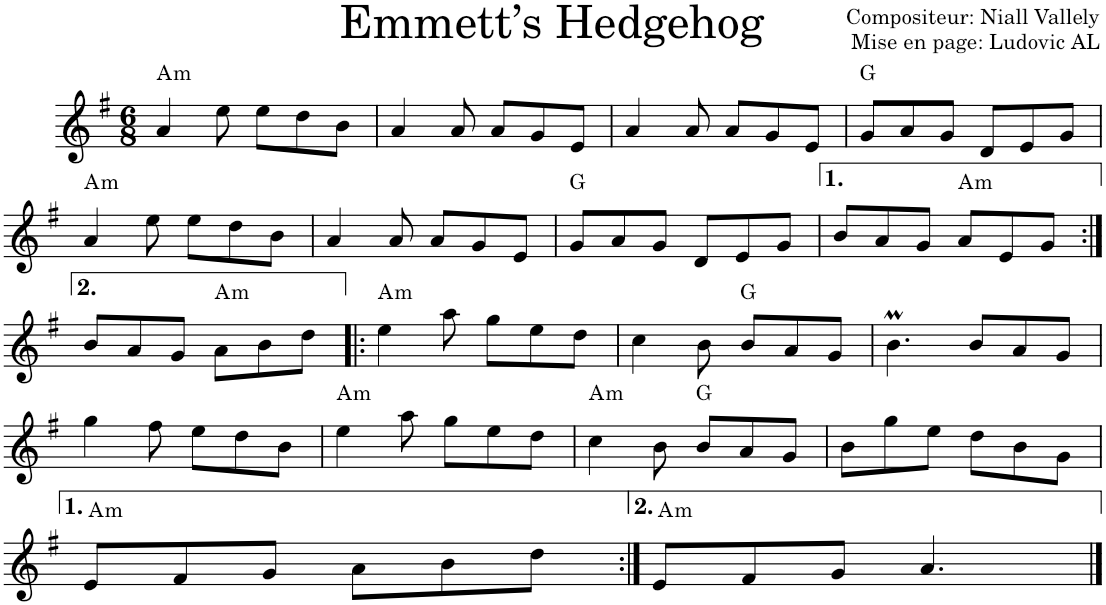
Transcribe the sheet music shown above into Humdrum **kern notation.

**kern	**harte
*part1	*part1
*staff1	*
*I"Voice	*
*I'V	*
*clefG2	*
*k[f#]	*
*M6/8	*
=1	=1
!	!LO:H:kt=m
4a/	A:min
8ee\	.
8ee\L	.
8dd\	.
8b\J	.
=2	=2
4a/	.
8a/	.
8a/L	.
8g/	.
8e/J	.
=3	=3
4a/	.
8a/	.
8a/L	.
8g/	.
8e/J	.
=4	=4
8g/L	G:maj
8a/	.
8g/J	.
8d/L	.
8e/	.
8g/J	.
!!LO:LB:g=z
=5	=5
!	!LO:H:kt=m
4a/	A:min
8ee\	.
8ee\L	.
8dd\	.
8b\J	.
=6	=6
4a/	.
8a/	.
8a/L	.
8g/	.
8e/J	.
=7	=7
8g/L	G:maj
8a/	.
8g/J	.
8d/L	.
8e/	.
8g/J	.
=8	=8
8b/L	.
8a/	.
8g/J	.
!	!LO:H:kt=m
8a/L	A:min
8e/	.
8g/J	.
!!LO:LB:g=z
=9:|!	=9:|!
8b/L	.
8a/	.
8g/J	.
!	!LO:H:kt=m
8a\L	A:min
8b\	.
8dd\J	.
=10!|:	=10!|:
!	!LO:H:kt=m
4ee\	A:min
8aa\	.
8gg\L	.
8ee\	.
8dd\J	.
=11	=11
4cc\	.
8b\	.
8b/L	G:maj
8a/	.
8g/J	.
=12	=12
4.bm\	.
8b/L	.
8a/	.
8g/J	.
!!LO:LB:g=z
=13	=13
4gg\	.
8ff#\	.
8ee\L	.
8dd\	.
8b\J	.
=14	=14
!	!LO:H:kt=m
4ee\	A:min
8aa\	.
8gg\L	.
8ee\	.
8dd\J	.
=15	=15
!	!LO:H:kt=m
4cc\	A:min
8b\	.
8b/L	G:maj
8a/	.
8g/J	.
=16	=16
8b\L	.
8gg\	.
8ee\J	.
8dd\L	.
8b\	.
8g\J	.
!!LO:LB:g=z
=17	=17
!	!LO:H:kt=m
8e/L	A:min
8f#/	.
8g/J	.
8a\L	.
8b\	.
8dd\J	.
=18:|!	=18:|!
!	!LO:H:kt=m
8e/L	A:min
8f#/	.
8g/J	.
4.a/	.
==	==
*-	*-
